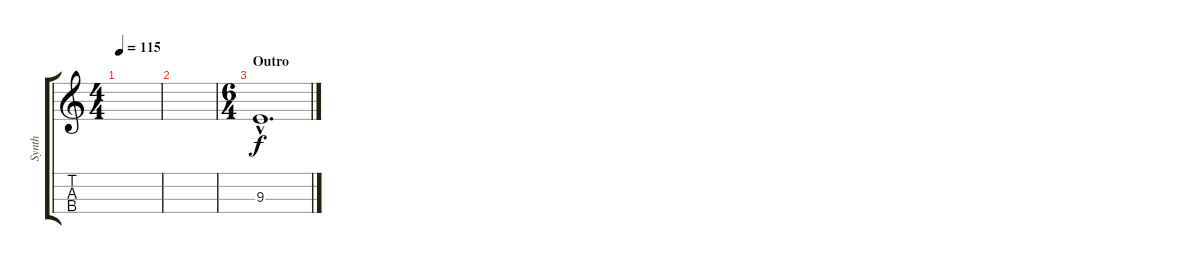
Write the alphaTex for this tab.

\track ("Synth" "Synth") {instrument stringensemble1}
\staff {score tabs}
\tuning (E4 B3 G3 D3) {hide}
\ts (4 4)
\tempo 115
\clef g2
\ks c
|
|
\ts (6 4)
\section ("" "Outro")
9.3{hac}.1{d}
